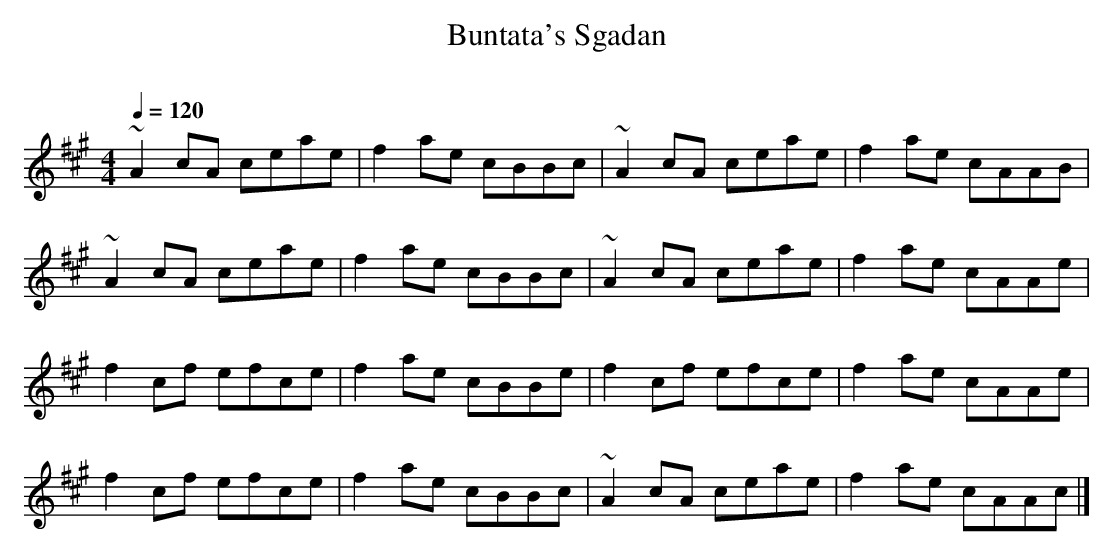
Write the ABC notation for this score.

X:1     %Music
T:Buntata's Sgadan     %Tune name
C:     %Tune composer
Q:1/4=120     %Tempo
V:1     %
     %!STAVE 0 '' @
     %!INSTR '...' 0 0 @
M:4/4     %Meter
L:1/8     %
K:A
~A2 cA ceae |f2 ae cBBc |~A2 cA ceae |f2 ae cAAB |
~A2 cA ceae |f2 ae cBBc |~A2 cA ceae |f2 ae cAAe |
f2 cf efce |f2 ae cBBe |f2 cf efce |f2 ae cAAe |
f2 cf efce |f2 ae cBBc |~A2 cA ceae |f2 ae cAAc |]
     %End of file
